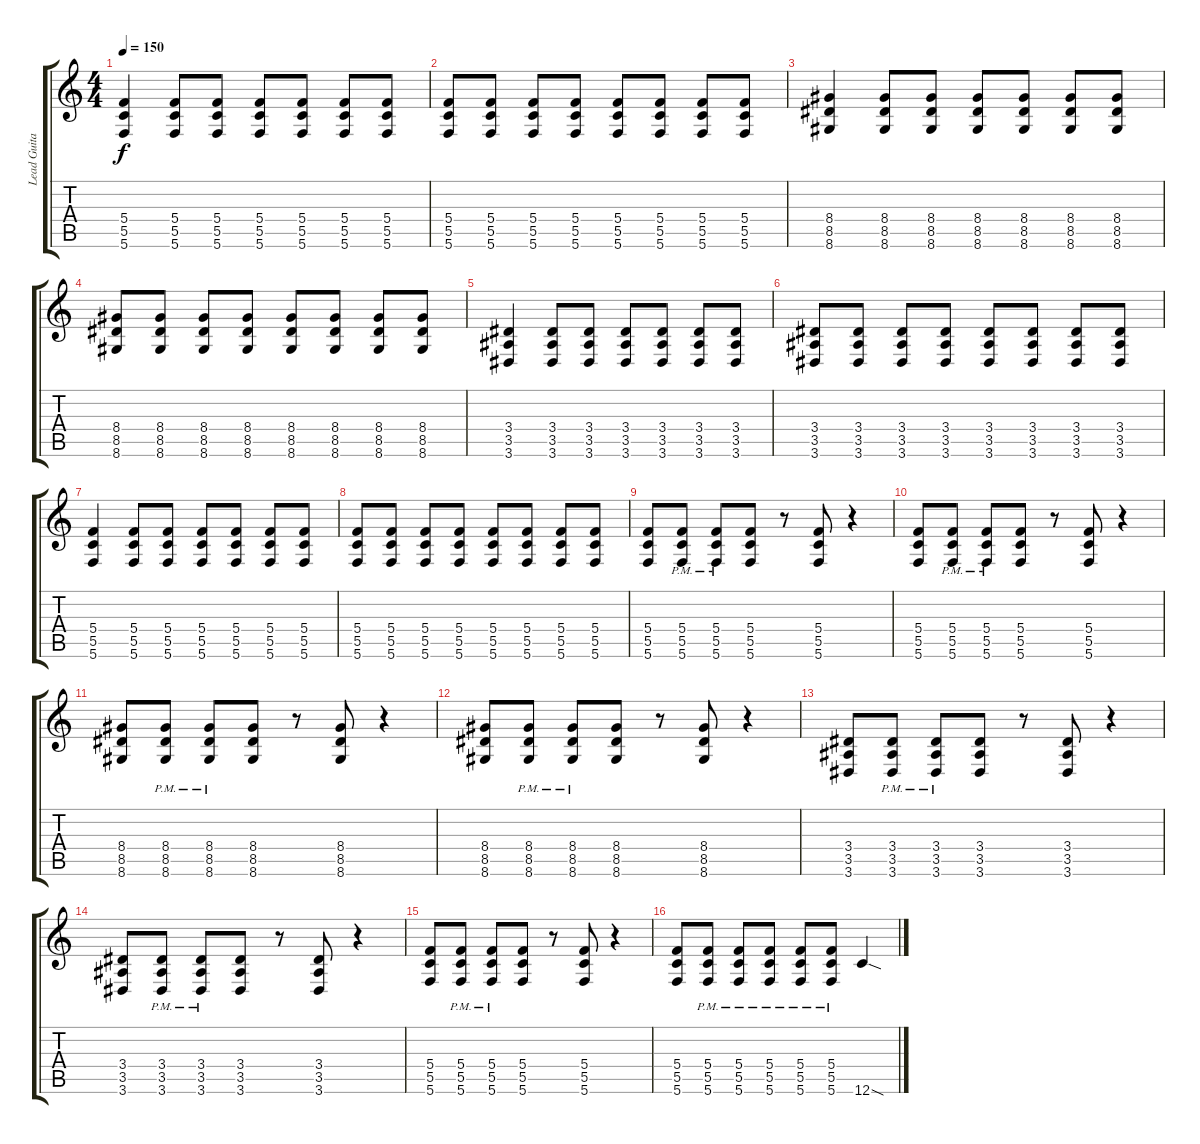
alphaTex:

\track ("Lead Guitar" "Lead Guita") {instrument distortionguitar}
\staff {score tabs}
\tuning (D4 A3 F3 C3 G2 C2) {hide}
\ts (4 4)
\tempo 150
\clef g2
\ks c
(5.4 5.5 5.6).4{dy f} (5.4 5.5 5.6).8 (5.4 5.5 5.6).8 (5.4 5.5 5.6).8 (5.4 5.5 5.6).8 (5.4 5.5 5.6).8 (5.4 5.5 5.6).8 |
(5.4 5.5 5.6).8 (5.4 5.5 5.6).8 (5.4 5.5 5.6).8 (5.4 5.5 5.6).8 (5.4 5.5 5.6).8 (5.4 5.5 5.6).8 (5.4 5.5 5.6).8 (5.4 5.5 5.6).8 |
(8.4 8.5 8.6).4 (8.4 8.5 8.6).8 (8.4 8.5 8.6).8 (8.4 8.5 8.6).8 (8.4 8.5 8.6).8 (8.4 8.5 8.6).8 (8.4 8.5 8.6).8 |
(8.4 8.5 8.6).8 (8.4 8.5 8.6).8 (8.4 8.5 8.6).8 (8.4 8.5 8.6).8 (8.4 8.5 8.6).8 (8.4 8.5 8.6).8 (8.4 8.5 8.6).8 (8.4 8.5 8.6).8 |
(3.4 3.5 3.6).4 (3.4 3.5 3.6).8 (3.4 3.5 3.6).8 (3.4 3.5 3.6).8 (3.4 3.5 3.6).8 (3.4 3.5 3.6).8 (3.4 3.5 3.6).8 |
(3.4 3.5 3.6).8 (3.4 3.5 3.6).8 (3.4 3.5 3.6).8 (3.4 3.5 3.6).8 (3.4 3.5 3.6).8 (3.4 3.5 3.6).8 (3.4 3.5 3.6).8 (3.4 3.5 3.6).8 |
(5.4 5.5 5.6).4 (5.4 5.5 5.6).8 (5.4 5.5 5.6).8 (5.4 5.5 5.6).8 (5.4 5.5 5.6).8 (5.4 5.5 5.6).8 (5.4 5.5 5.6).8 |
(5.4 5.5 5.6).8 (5.4 5.5 5.6).8 (5.4 5.5 5.6).8 (5.4 5.5 5.6).8 (5.4 5.5 5.6).8 (5.4 5.5 5.6).8 (5.4 5.5 5.6).8 (5.4 5.5 5.6).8 |
(5.4 5.5 5.6).8 (5.4{pm} 5.5{pm} 5.6{pm}).8 (5.4{pm} 5.5{pm} 5.6{pm}).8 (5.4 5.5 5.6).8 r.8 (5.4 5.5 5.6).8 r.4 |
(5.4 5.5 5.6).8 (5.4{pm} 5.5{pm} 5.6{pm}).8 (5.4{pm} 5.5{pm} 5.6{pm}).8 (5.4 5.5 5.6).8 r.8 (5.4 5.5 5.6).8 r.4 |
(8.4 8.5 8.6).8 (8.4{pm} 8.5{pm} 8.6{pm}).8 (8.4{pm} 8.5{pm} 8.6{pm}).8 (8.4 8.5 8.6).8 r.8 (8.4 8.5 8.6).8 r.4 |
(8.4 8.5 8.6).8 (8.4{pm} 8.5{pm} 8.6{pm}).8 (8.4{pm} 8.5{pm} 8.6{pm}).8 (8.4 8.5 8.6).8 r.8 (8.4 8.5 8.6).8 r.4 |
(3.4 3.5 3.6).8 (3.4{pm} 3.5{pm} 3.6{pm}).8 (3.4{pm} 3.5{pm} 3.6{pm}).8 (3.4 3.5 3.6).8 r.8 (3.4 3.5 3.6).8 r.4 |
(3.4 3.5 3.6).8 (3.4{pm} 3.5{pm} 3.6{pm}).8 (3.4{pm} 3.5{pm} 3.6{pm}).8 (3.4 3.5 3.6).8 r.8 (3.4 3.5 3.6).8 r.4 |
(5.4 5.5 5.6).8 (5.4{pm} 5.5{pm} 5.6{pm}).8 (5.4{pm} 5.5{pm} 5.6{pm}).8 (5.4 5.5 5.6).8 r.8 (5.4 5.5 5.6).8 r.4 |
(5.4 5.5 5.6).8 (5.4{pm} 5.5{pm} 5.6{pm}).8 (5.4{pm} 5.5{pm} 5.6{pm}).8 (5.4{pm} 5.5{pm} 5.6{pm}).8 (5.4{pm} 5.5{pm} 5.6{pm}).8 (5.4{pm} 5.5{pm} 5.6{pm}).8 12.6{sod}.4
